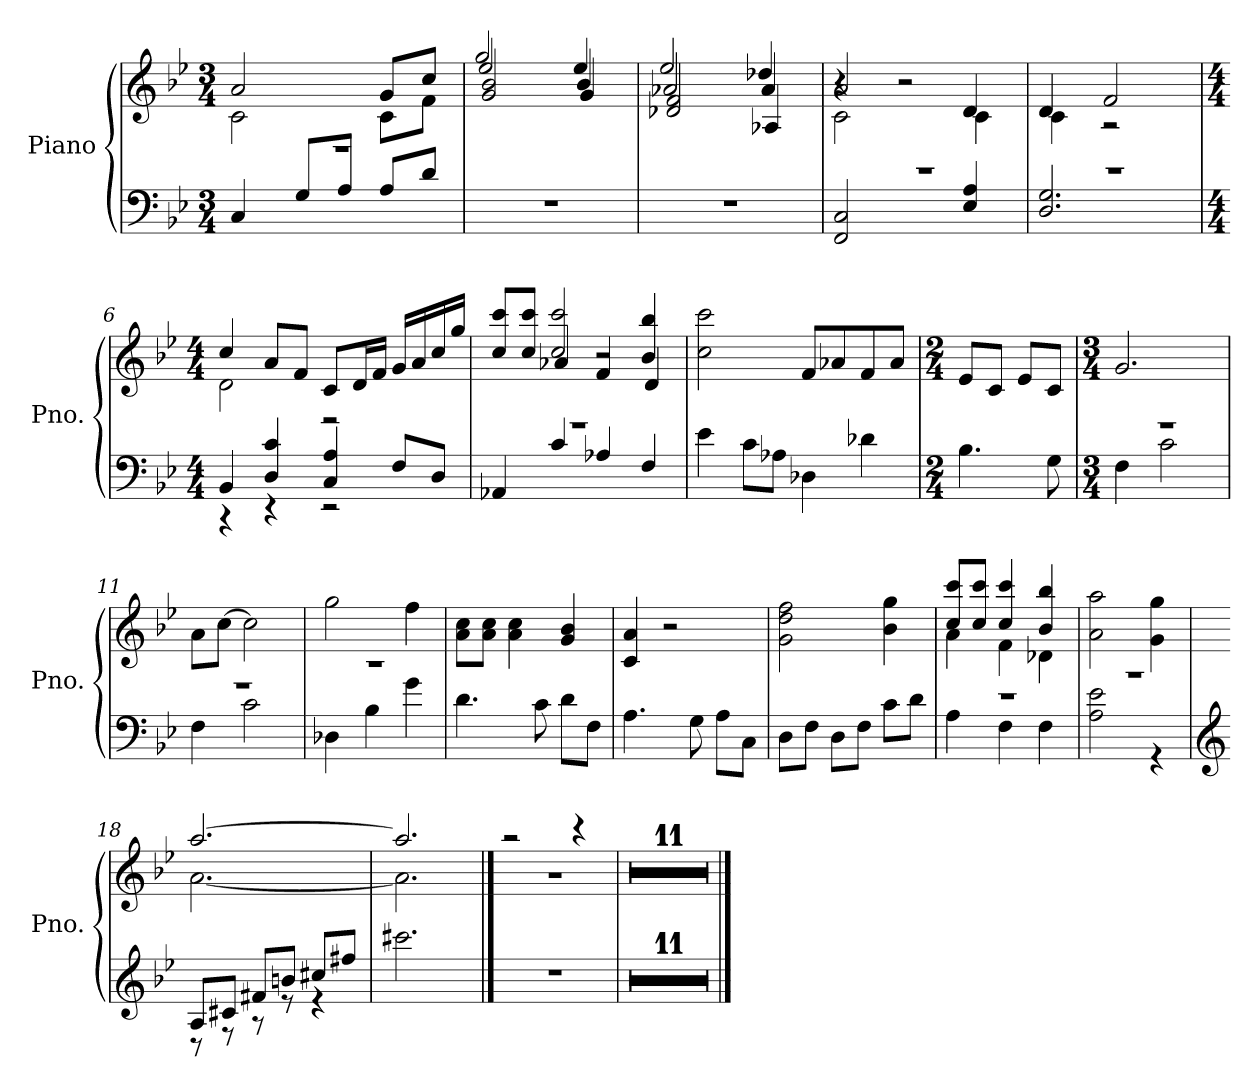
**kern	**kern
*part1	*part1
*staff2	*staff1
*I"Piano	*
*I'Pno.	*
*clefF4	*clefG2
*k[b-e-]	*k[b-e-]
*M3/4	*M3/4
=1	=1
*^	*^
2.r	4C/	2a/	2c\
.	8G/L	.	.
.	8A/J	.	.
.	8A/L	8g/L	8c\L
.	8d/J	8cc/J	8f\J
*v	*v	*	*
=2	=2	=2
*	*	*^
2.r	2gg/	2ee-/	2g/ 2b-/
.	4ee-/	4b-/	4g/
=3	=3	=3	=3
2.r	2ee-/	2a-X/	2d-X/ 2f/
.	4dd-X/	4a-/	4A-X/
=4	=4	=4	=4
*^	*	*	*
2.r	2FF/ 2C/	2a/	2c\	4r
.	.	.	.	2r
.	4E-/ 4A/	4d/	4c\	.
*	*	*	*v	*v
=5	=5	=5	=5
2.r	2.D/ 2.G/	4d/	4c\
.	.	2f/	2r
=6	=6	=6	=6
*M4/4	*	*M4/4	*
4BB-/	4r	4cc/	2d\
4D/ 4c/	4r	8a/L	.
.	.	8f/J	.
4C/ 4A/	2r	8c/L	2r
.	.	16d/L	.
.	.	16f/JJ	.
8F/L	.	16g/LL	.
.	.	16a/	.
8D/J	.	16cc/	.
.	.	16gg/JJ	.
=7	=7	=7	=7
*	*	*	*^
1r	4AA-X/	8cc/ 8ccc/L	2ryy	4ryy
.	.	8cc/ 8ccc/J	.	.
.	4c/	2cc/ 2ccc/	.	4a-X/
.	4A-X/	.	2r	4f/
.	4F/	4b-/ 4bb-/	.	4d/
*v	*v	*	*	*
*	*v	*v	*v
!!LO:LB:g=z
=8	=8
4e-\	2cc\ 2ccc\
8c\L	.
8A-X\J	.
4D-X\	8f/L
.	8a-X/
4d-X\	8f/
.	8a-/J
=9	=9
*M2/4	*M2/4
4.B-\	8e-/L
.	8c/J
.	8e-/L
8G\	8c/J
=10	=10
*M3/4	*M3/4
*^	*
2.r	4F\	2.g/
.	2c\	.
=11	=11	=11
2.r	4F\	8a\L
.	.	[8cc\J
.	2c\	2cc\]
=12	=12	=12
2.r	4D-X\	2gg\
.	4B-\	.
.	4g\	4ff\
*v	*v	*
=13	=13
4.d\	8a\ 8cc\L
.	8a\ 8cc\J
.	4a\ 4cc\
8c\	.
8d\L	4g/ 4b-/
8F\J	.
=14	=14
4.A\	4c/ 4a/
.	2r
8G\	.
8A\L	.
8C\J	.
!!LO:LB:g=z
=15	=15
8D\L	2g\ 2dd\ 2ff\
8F\J	.
8D\L	.
8F\J	.
8c\L	4b-\ 4gg\
8d\J	.
=16	=16
*^	*^
2.r	4A\	8cc/ 8ccc/L	4a\
.	.	8cc/ 8ccc/J	.
.	4F\	4cc/ 4ccc/	4f\
.	4F\	4b-/ 4bb-/	4d-X\
*	*	*v	*v
=17	=17	=17
2.r	2A\ 2e-\	2a\ 2aa\
.	4r	4g\ 4gg\
=18	=18	=18
*clefG2	*	*
*	*	*^
8A/L	8r	[2.aa/	[2.a\
8c#X/J	8r	.	.
8f#X/L	8r	.	.
8bn/J	8r	.	.
8cc#X/L	4r	.	.
8ff#X/J	.	.	.
*v	*v	*	*
=19	=19	=19
2.ccc#X\	2.aa/]	2.a\]
==20	==20	==20
2.r	2r	2.r
.	4r	.
*	*v	*v
=21	=21
2.r	2.r
=22	=22
2.r	2.r
=23	=23
2.r	2.r
=24	=24
2.r	2.r
!!LO:LB:g=z
=25	=25
2.r	2.r
=26	=26
2.r	2.r
=27	=27
2.r	2.r
=28	=28
2.r	2.r
=29	=29
2.r	2.r
=30	=30
2.r	2.r
=31	=31
2.r	2.r
==	==
*-	*-
